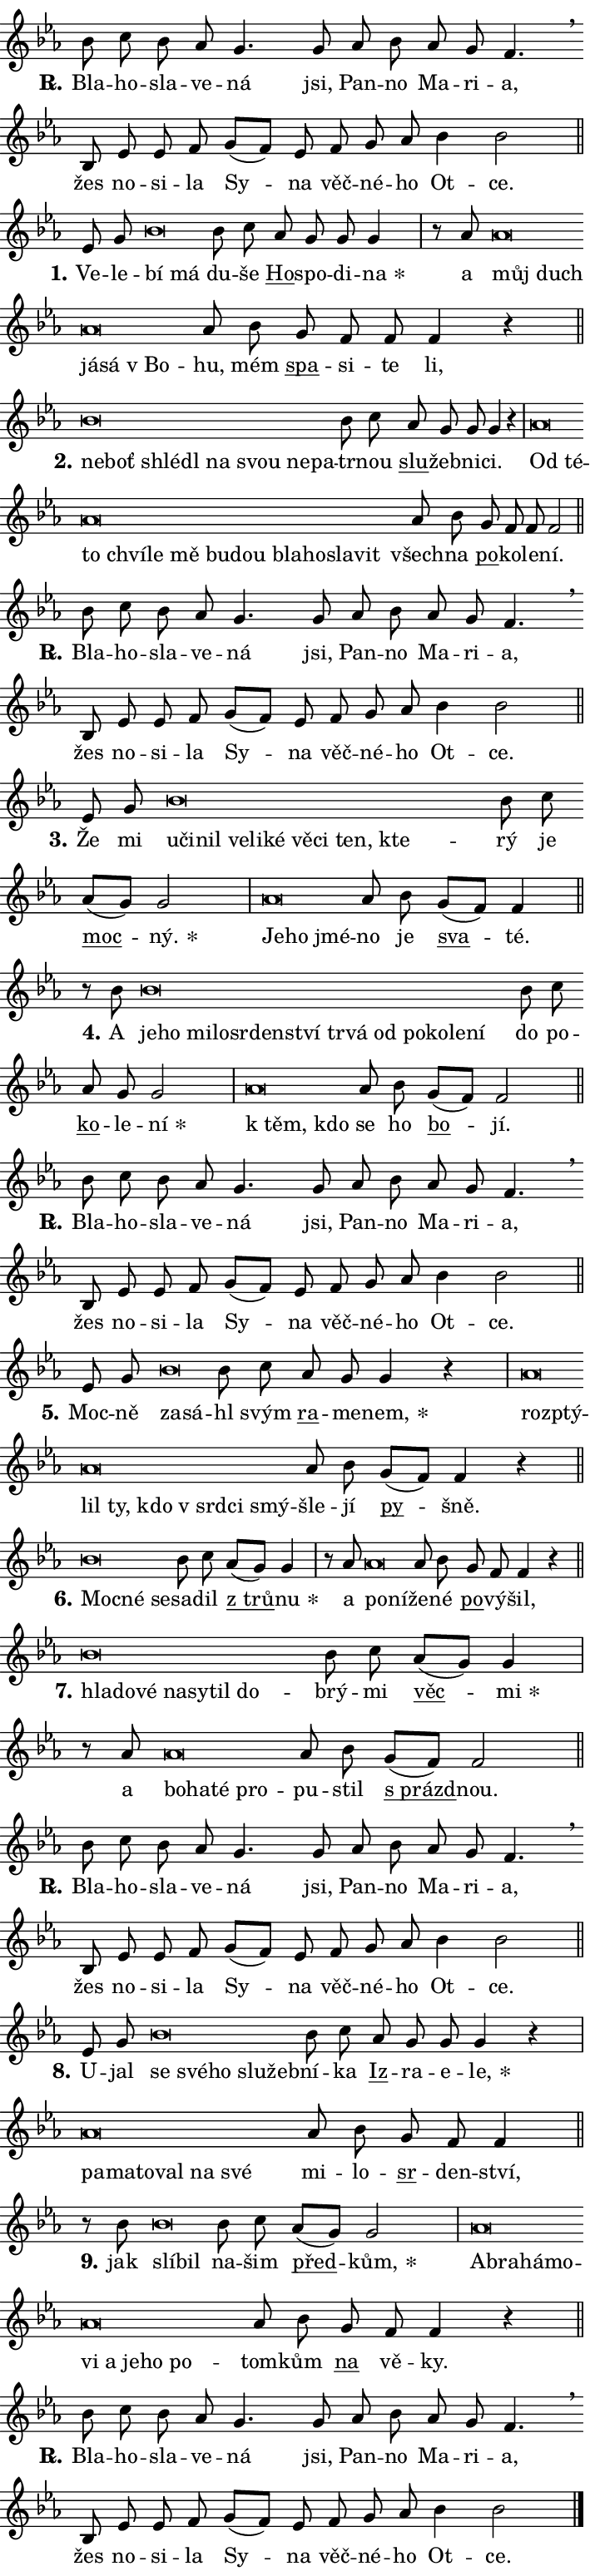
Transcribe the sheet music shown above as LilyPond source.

\version "2.24.0"
\header { tagline = "" }
\paper {
  indent = 0\cm
  top-margin = 0\cm
  right-margin = 0.13\cm % to fit lyric hyphens
  bottom-margin = 0\cm
  left-margin = 0\cm
  paper-width = 12\cm
  page-breaking = #ly:one-page-breaking
  system-system-spacing.basic-distance = #11
  score-system-spacing.basic-distance = #11
  ragged-last = ##f
}


%% Author: Thomas Morley
%% https://lists.gnu.org/archive/html/lilypond-user/2020-05/msg00002.html
#(define (line-position grob)
"Returns position of @var[grob} in current system:
   @code{'start}, if at first time-step
   @code{'end}, if at last time-step
   @code{'middle} otherwise
"
  (let* ((col (ly:item-get-column grob))
         (ln (ly:grob-object col 'left-neighbor))
         (rn (ly:grob-object col 'right-neighbor))
         (col-to-check-left (if (ly:grob? ln) ln col))
         (col-to-check-right (if (ly:grob? rn) rn col))
         (break-dir-left
           (and
             (ly:grob-property col-to-check-left 'non-musical #f)
             (ly:item-break-dir col-to-check-left)))
         (break-dir-right
           (and
             (ly:grob-property col-to-check-right 'non-musical #f)
             (ly:item-break-dir col-to-check-right))))
        (cond ((eqv? 1 break-dir-left) 'start)
              ((eqv? -1 break-dir-right) 'end)
              (else 'middle))))

#(define (tranparent-at-line-position vctor)
  (lambda (grob)
  "Relying on @code{line-position} select the relevant enry from @var{vctor}.
Used to determine transparency,"
    (case (line-position grob)
      ((end) (not (vector-ref vctor 0)))
      ((middle) (not (vector-ref vctor 1)))
      ((start) (not (vector-ref vctor 2))))))

noteHeadBreakVisibility =
#(define-music-function (break-visibility)(vector?)
"Makes @code{NoteHead}s transparent relying on @var{break-visibility}"
#{
  \override NoteHead.transparent =
    #(tranparent-at-line-position break-visibility)
#})

#(define delete-ledgers-for-transparent-note-heads
  (lambda (grob)
    "Reads whether a @code{NoteHead} is transparent.
If so this @code{NoteHead} is removed from @code{'note-heads} from
@var{grob}, which is supposed to be @code{LedgerLineSpanner}.
As a result ledgers are not printed for this @code{NoteHead}"
    (let* ((nhds-array (ly:grob-object grob 'note-heads))
           (nhds-list
             (if (ly:grob-array? nhds-array)
                 (ly:grob-array->list nhds-array)
                 '()))
           ;; Relies on the transparent-property being done before
           ;; Staff.LedgerLineSpanner.after-line-breaking is executed.
           ;; This is fragile ...
           (to-keep
             (remove
               (lambda (nhd)
                 (ly:grob-property nhd 'transparent #f))
               nhds-list)))
      ;; TODO find a better method to iterate over grob-arrays, similiar
      ;; to filter/remove etc for lists
      ;; For now rebuilt from scratch
      (set! (ly:grob-object grob 'note-heads)  '())
      (for-each
        (lambda (nhd)
          (ly:pointer-group-interface::add-grob grob 'note-heads nhd))
        to-keep))))

squashNotes = {
  \override NoteHead.X-extent = #'(-0.2 . 0.2)
  \override NoteHead.Y-extent = #'(-0.75 . 0)
  \override NoteHead.stencil =
    #(lambda (grob)
       (let ((pos (ly:grob-property grob 'staff-position)))
         (begin
           (if (< pos -7) (display "ERROR: Lower brevis then expected\n") (display ""))
           (if (<= pos -6) ly:text-interface::print ly:note-head::print))))
}
unSquashNotes = {
  \revert NoteHead.X-extent
  \revert NoteHead.Y-extent
  \revert NoteHead.stencil
}

hideNotes = \noteHeadBreakVisibility #begin-of-line-visible
unHideNotes = \noteHeadBreakVisibility #all-visible

% work-around for resetting accidentals
% https://lilypond.org/doc/v2.23/Documentation/notation/displaying-rhythms#unmetered-music
cadenzaMeasure = {
  \cadenzaOff
  \partial 1024 s1024
  \cadenzaOn
}

#(define-markup-command (accent layout props text) (markup?)
  "Underline accented syllable"
  (interpret-markup layout props
    #{\markup \override #'(offset . 4.3) \underline { #text }#}))

responsum = \markup \concat {
  "R" \hspace #-1.05 \path #0.1 #'((moveto 0 0.07) (lineto 0.9 0.8)) \hspace #0.05 "."
}

spaceSize = #0.6828661417322834 % exact space size for TeX Gyre Schola

\layout {
  \context {
    \Staff
    \remove "Time_signature_engraver"
    \override LedgerLineSpanner.after-line-breaking = #delete-ledgers-for-transparent-note-heads
  }
  \context {
    \Lyrics {
      \override LyricSpace.minimum-distance = \spaceSize
      \override LyricText.font-name = #"TeX Gyre Schola"
      \override LyricText.font-size = 1
      \override StanzaNumber.font-name = #"TeX Gyre Schola Bold"
      \override StanzaNumber.font-size = 1
    }
  }
  \context {
    \Score 
    \override NoteHead.text =
      #(lambda (grob) 
        (let ((pos (ly:grob-property grob 'staff-position)))
          #{\markup {
            \combine
              \halign #-0.55 \raise #(if (= pos -6) 0 0.5) \override #'(thickness . 2) \draw-line #'(3.2 . 0)
              \musicglyph "noteheads.sM1"
          }#}))
  }
}

% magnetic-lyrics.ily
%
%   written by
%     Jean Abou Samra <jean@abou-samra.fr>
%     Werner Lemberg <wl@gnu.org>
%
%   adapted by
%     Jiri Hon <jiri.hon@gmail.com>
%
% Version 2022-Apr-15

% https://www.mail-archive.com/lilypond-user@gnu.org/msg149350.html

#(define (Left_hyphen_pointer_engraver context)
   "Collect syllable-hyphen-syllable occurrences in lyrics and store
them in properties.  This engraver only looks to the left.  For
example, if the lyrics input is @code{foo -- bar}, it does the
following.

@itemize @bullet
@item
Set the @code{text} property of the @code{LyricHyphen} grob between
@q{foo} and @q{bar} to @code{foo}.

@item
Set the @code{left-hyphen} property of the @code{LyricText} grob with
text @q{foo} to the @code{LyricHyphen} grob between @q{foo} and
@q{bar}.
@end itemize

Use this auxiliary engraver in combination with the
@code{lyric-@/text::@/apply-@/magnetic-@/offset!} hook."
   (let ((hyphen #f)
         (text #f))
     (make-engraver
      (acknowledgers
       ((lyric-syllable-interface engraver grob source-engraver)
        (set! text grob)))
      (end-acknowledgers
       ((lyric-hyphen-interface engraver grob source-engraver)
        ;(when (not (grob::has-interface grob 'lyric-space-interface))
          (set! hyphen grob)));)
      ((stop-translation-timestep engraver)
       (when (and text hyphen)
         (ly:grob-set-object! text 'left-hyphen hyphen))
       (set! text #f)
       (set! hyphen #f)))))

#(define (lyric-text::apply-magnetic-offset! grob)
   "If the space between two syllables is less than the value in
property @code{LyricText@/.details@/.squash-threshold}, move the right
syllable to the left so that it gets concatenated with the left
syllable.

Use this function as a hook for
@code{LyricText@/.after-@/line-@/breaking} if the
@code{Left_@/hyphen_@/pointer_@/engraver} is active."
   (let ((hyphen (ly:grob-object grob 'left-hyphen #f)))
     (when hyphen
       (let ((left-text (ly:spanner-bound hyphen LEFT)))
         (when (grob::has-interface left-text 'lyric-syllable-interface)
           (let* ((common (ly:grob-common-refpoint grob left-text X))
                  (this-x-ext (ly:grob-extent grob common X))
                  (left-x-ext
                   (begin
                     ;; Trigger magnetism for left-text.
                     (ly:grob-property left-text 'after-line-breaking)
                     (ly:grob-extent left-text common X)))
                  ;; `delta` is the gap width between two syllables.
                  (delta (- (interval-start this-x-ext)
                            (interval-end left-x-ext)))
                  (details (ly:grob-property grob 'details))
                  (threshold (assoc-get 'squash-threshold details 0.2)))
             (when (< delta threshold)
               (let* (;; We have to manipulate the input text so that
                      ;; ligatures crossing syllable boundaries are not
                      ;; disabled.  For languages based on the Latin
                      ;; script this is essentially a beautification.
                      ;; However, for non-Western scripts it can be a
                      ;; necessity.
                      (lt (ly:grob-property left-text 'text))
                      (rt (ly:grob-property grob 'text))
                      (is-space (grob::has-interface hyphen 'lyric-space-interface))
                      (space (if is-space " " ""))
                      (extra-delta (if is-space spaceSize 0))
                      ;; Append new syllable.
                      (ltrt-space (if (and (string? lt) (string? rt))
                                (string-append lt space rt)
                                (make-concat-markup (list lt space rt))))
                      ;; Right-align `ltrt` to the right side.
                      (ltrt-space-markup (grob-interpret-markup
                               grob
                               (make-translate-markup
                                (cons (interval-length this-x-ext) 0)
                                (make-right-align-markup ltrt-space)))))
                 (begin
                   ;; Don't print `left-text`.
                   (ly:grob-set-property! left-text 'stencil #f)
                   ;; Set text and stencil (which holds all collected
                   ;; syllables so far) and shift it to the left.
                   (ly:grob-set-property! grob 'text ltrt-space)
                   (ly:grob-set-property! grob 'stencil ltrt-space-markup)
                   (ly:grob-translate-axis! grob (- (- delta extra-delta)) X))))))))))


#(define (lyric-hyphen::displace-bounds-first grob)
   ;; Make very sure this callback isn't triggered too early.
   (let ((left (ly:spanner-bound grob LEFT))
         (right (ly:spanner-bound grob RIGHT)))
     (ly:grob-property left 'after-line-breaking)
     (ly:grob-property right 'after-line-breaking)
     (ly:lyric-hyphen::print grob)))

squashThreshold = #0.4

\layout {
  \context {
    \Lyrics
    \consists #Left_hyphen_pointer_engraver
    \override LyricText.after-line-breaking =
      #lyric-text::apply-magnetic-offset!
    \override LyricHyphen.stencil = #lyric-hyphen::displace-bounds-first
    \override LyricText.details.squash-threshold = \squashThreshold
    \override LyricHyphen.minimum-distance = 0
    \override LyricHyphen.minimum-length = \squashThreshold
  }
}

squashText = \override LyricText.details.squash-threshold = 9999
unSquashText = \override LyricText.details.squash-threshold = \squashThreshold

leftText = \override LyricText.self-alignment-X = #LEFT
unLeftText = \revert LyricText.self-alignment-X

starOffset = #(lambda (grob) 
                (let ((x_offset (ly:self-alignment-interface::aligned-on-x-parent grob)))
                  (if (= x_offset 0) 0 (+ x_offset 1.2))))

star = #(define-music-function (syllable)(string?)
"Append star separator at the end of a syllable"
#{
  \once \override LyricText.X-offset = #starOffset
  \lyricmode { \markup {
    #syllable
    \override #'((font-name . "TeX Gyre Schola Bold")) \hspace #0.2 \lower #0.65 \larger "*"
  } }
#})

starAccent = #(define-music-function (syllable)(string?)
"Append star separator at the end of a syllable and make accent"
#{
  \once \override LyricText.X-offset = #starOffset
  \lyricmode { \markup {
    \accent #syllable
    \override #'((font-name . "TeX Gyre Schola Bold")) \hspace #0.2 \lower #0.65 \larger "*"
  } }
#})

breath = #(define-music-function (syllable)(string?)
"Append breathing indicator at the end of a syllable"
#{
  \lyricmode { \markup { #syllable "+" } }
#})

optionalBreath = #(define-music-function (syllable)(string?)
"Append optional breathing indicator at the end of a syllable"
#{
  \lyricmode { \markup { #syllable "(+)" } }
#})


\score {
    <<
        \new Voice = "melody" { \cadenzaOn \key es \major \relative { bes'8 c bes as g4. \bar "" g8 as bes \bar "" as g f4. \breathe \bar "" bes,8 es es f \bar "" g[( f)] es \bar "" f g as \bar "" bes4 bes2 \cadenzaMeasure \bar "||" \break } }
        \new Lyrics \lyricsto "melody" { \lyricmode { \set stanza = \responsum
Bla -- ho -- sla -- ve -- ná jsi, Pan -- no Ma -- ri -- a, žes no -- si -- la Sy -- na věč -- né -- ho Ot -- ce. } }
    >>
    \layout {}
}

\score {
    <<
        \new Voice = "melody" { \cadenzaOn \key es \major \relative { es'8 g \bar "" \squashNotes bes\breve*1/16 \hideNotes \breve*1/16 \bar "" \unHideNotes \unSquashNotes bes8 c \bar "" as g g g4 \cadenzaMeasure \bar "|" r8 as8 \squashNotes as\breve*1/16 \hideNotes \breve*1/16 \bar "" \breve*1/16 \bar "" \breve*1/16 \breve*1/16 \bar "" \unHideNotes \unSquashNotes as8 bes \bar "" g f f f4 r \cadenzaMeasure \bar "||" \break } }
        \new Lyrics \lyricsto "melody" { \lyricmode { \set stanza = "1."
Ve -- le -- \leftText bí \squashText má \unLeftText \unSquashText du -- še \markup \accent Ho -- spo -- di -- \star na a \leftText můj \squashText duch já -- sá "v Bo" -- \unLeftText \unSquashText hu, mém \markup \accent spa -- si -- te li, } }
    >>
    \layout {}
}

\score {
    <<
        \new Voice = "melody" { \cadenzaOn \key es \major \relative { \squashNotes bes'\breve*1/16 \hideNotes \breve*1/16 \bar "" \breve*1/16 \bar "" \breve*1/16 \bar "" \breve*1/16 \bar "" \breve*1/16 \bar "" \breve*1/16 \breve*1/16 \bar "" \unHideNotes \unSquashNotes bes8 c \bar "" as g g g4 r \cadenzaMeasure \bar "|" \squashNotes as\breve*1/16 \hideNotes \breve*1/16 \bar "" \breve*1/16 \bar "" \breve*1/16 \bar "" \breve*1/16 \bar "" \breve*1/16 \bar "" \breve*1/16 \bar "" \breve*1/16 \bar "" \breve*1/16 \bar "" \breve*1/16 \bar "" \breve*1/16 \breve*1/16 \bar "" \unHideNotes \unSquashNotes as8 bes \bar "" g f f f2 \cadenzaMeasure \bar "||" \break } }
        \new Lyrics \lyricsto "melody" { \lyricmode { \set stanza = "2."
\leftText ne -- \squashText boť shlé -- dl na svou ne -- pa -- \unLeftText \unSquashText tr -- nou \markup \accent slu -- žeb -- ni -- ci.
\leftText Od \squashText té -- to chví -- le mě bu -- dou bla -- ho -- sla -- vit \unLeftText \unSquashText všech -- na \markup \accent po -- ko -- le -- ní. } }
    >>
    \layout {}
}

\score {
    <<
        \new Voice = "melody" { \cadenzaOn \key es \major \relative { bes'8 c bes as g4. \bar "" g8 as bes \bar "" as g f4. \breathe \bar "" bes,8 es es f \bar "" g[( f)] es \bar "" f g as \bar "" bes4 bes2 \cadenzaMeasure \bar "||" \break } }
        \new Lyrics \lyricsto "melody" { \lyricmode { \set stanza = \responsum
Bla -- ho -- sla -- ve -- ná jsi, Pan -- no Ma -- ri -- a, žes no -- si -- la Sy -- na věč -- né -- ho Ot -- ce. } }
    >>
    \layout {}
}

\score {
    <<
        \new Voice = "melody" { \cadenzaOn \key es \major \relative { es'8 g \bar "" \squashNotes bes\breve*1/16 \hideNotes \breve*1/16 \bar "" \breve*1/16 \bar "" \breve*1/16 \bar "" \breve*1/16 \bar "" \breve*1/16 \bar "" \breve*1/16 \bar "" \breve*1/16 \bar "" \breve*1/16 \breve*1/16 \bar "" \unHideNotes \unSquashNotes bes8 c \bar "" as[( g)] g2 \cadenzaMeasure \bar "|" \squashNotes as\breve*1/16 \hideNotes \breve*1/16 \breve*1/16 \bar "" \unHideNotes \unSquashNotes as8 bes \bar "" g[( f)] f4 \cadenzaMeasure \bar "||" \break } }
        \new Lyrics \lyricsto "melody" { \lyricmode { \set stanza = "3."
Že mi \leftText u -- \squashText či -- nil ve -- li -- ké vě -- ci ten, kte -- \unLeftText \unSquashText rý je \markup \accent moc -- \star ný. \leftText Je -- \squashText ho jmé -- \unLeftText \unSquashText no je \markup \accent sva -- té. } }
    >>
    \layout {}
}

\score {
    <<
        \new Voice = "melody" { \cadenzaOn \key es \major \relative { r8 bes' \squashNotes bes\breve*1/16 \hideNotes \breve*1/16 \bar "" \breve*1/16 \bar "" \breve*1/16 \bar "" \breve*1/16 \bar "" \breve*1/16 \bar "" \breve*1/16 \bar "" \breve*1/16 \bar "" \breve*1/16 \bar "" \breve*1/16 \bar "" \breve*1/16 \bar "" \breve*1/16 \bar "" \breve*1/16 \breve*1/16 \bar "" \unHideNotes \unSquashNotes bes8 c \bar "" as g g2 \cadenzaMeasure \bar "|" \squashNotes as\breve*1/16 \hideNotes \breve*1/16 \bar "" \unHideNotes \unSquashNotes as8 bes \bar "" g[( f)] f2 \cadenzaMeasure \bar "||" \break } }
        \new Lyrics \lyricsto "melody" { \lyricmode { \set stanza = "4."
A \leftText je -- \squashText ho mi -- lo -- sr -- den -- ství tr -- vá od po -- ko -- le -- ní \unLeftText \unSquashText do po -- \markup \accent ko -- le -- \star ní \leftText "k těm," \squashText kdo \unLeftText \unSquashText se ho \markup \accent bo -- jí. } }
    >>
    \layout {}
}

\score {
    <<
        \new Voice = "melody" { \cadenzaOn \key es \major \relative { bes'8 c bes as g4. \bar "" g8 as bes \bar "" as g f4. \breathe \bar "" bes,8 es es f \bar "" g[( f)] es \bar "" f g as \bar "" bes4 bes2 \cadenzaMeasure \bar "||" \break } }
        \new Lyrics \lyricsto "melody" { \lyricmode { \set stanza = \responsum
Bla -- ho -- sla -- ve -- ná jsi, Pan -- no Ma -- ri -- a, žes no -- si -- la Sy -- na věč -- né -- ho Ot -- ce. } }
    >>
    \layout {}
}

\score {
    <<
        \new Voice = "melody" { \cadenzaOn \key es \major \relative { es'8 g \bar "" \squashNotes bes\breve*1/16 \hideNotes \breve*1/16 \bar "" \unHideNotes \unSquashNotes bes8 c \bar "" as g g4 r \cadenzaMeasure \bar "|" \squashNotes as\breve*1/16 \hideNotes \breve*1/16 \bar "" \breve*1/16 \bar "" \breve*1/16 \bar "" \breve*1/16 \bar "" \breve*1/16 \bar "" \breve*1/16 \breve*1/16 \bar "" \unHideNotes \unSquashNotes as8 bes \bar "" g[( f)] f4 r \cadenzaMeasure \bar "||" \break } }
        \new Lyrics \lyricsto "melody" { \lyricmode { \set stanza = "5."
Moc -- ně \leftText za -- \squashText sá -- \unLeftText \unSquashText hl svým \markup \accent ra -- me -- \star nem, \leftText roz -- \squashText ptý -- lil ty, kdo "v srd" -- ci smý -- \unLeftText \unSquashText šle -- jí \markup \accent py -- šně. } }
    >>
    \layout {}
}

\score {
    <<
        \new Voice = "melody" { \cadenzaOn \key es \major \relative { \squashNotes bes'\breve*1/16 \hideNotes \breve*1/16 \breve*1/16 \bar "" \unHideNotes \unSquashNotes bes8 c \bar "" as[( g)] g4 \cadenzaMeasure \bar "|" r8 as8 \squashNotes as\breve*1/16 \hideNotes \breve*1/16 \bar "" \unHideNotes \unSquashNotes as8 bes \bar "" g f f4 r \cadenzaMeasure \bar "||" \break } }
        \new Lyrics \lyricsto "melody" { \lyricmode { \set stanza = "6."
\leftText Moc -- \squashText né se -- \unLeftText \unSquashText sa -- dil \markup \accent "z trů" -- \star nu a \leftText po -- \squashText ní -- \unLeftText \unSquashText že -- né \markup \accent po -- vý -- šil, } }
    >>
    \layout {}
}

\score {
    <<
        \new Voice = "melody" { \cadenzaOn \key es \major \relative { \squashNotes bes'\breve*1/16 \hideNotes \breve*1/16 \bar "" \breve*1/16 \bar "" \breve*1/16 \bar "" \breve*1/16 \bar "" \breve*1/16 \breve*1/16 \bar "" \unHideNotes \unSquashNotes bes8 c \bar "" as[( g)] g4 \cadenzaMeasure \bar "|" r8 as8 \squashNotes as\breve*1/16 \hideNotes \breve*1/16 \bar "" \breve*1/16 \breve*1/16 \bar "" \unHideNotes \unSquashNotes as8 bes \bar "" g[( f)] f2 \cadenzaMeasure \bar "||" \break } }
        \new Lyrics \lyricsto "melody" { \lyricmode { \set stanza = "7."
\leftText hla -- \squashText do -- vé na -- sy -- til do -- \unLeftText \unSquashText brý -- mi \markup \accent věc -- \star mi a \leftText bo -- \squashText ha -- té pro -- \unLeftText \unSquashText pu -- stil \markup \accent "s prázd" -- nou. } }
    >>
    \layout {}
}

\score {
    <<
        \new Voice = "melody" { \cadenzaOn \key es \major \relative { bes'8 c bes as g4. \bar "" g8 as bes \bar "" as g f4. \breathe \bar "" bes,8 es es f \bar "" g[( f)] es \bar "" f g as \bar "" bes4 bes2 \cadenzaMeasure \bar "||" \break } }
        \new Lyrics \lyricsto "melody" { \lyricmode { \set stanza = \responsum
Bla -- ho -- sla -- ve -- ná jsi, Pan -- no Ma -- ri -- a, žes no -- si -- la Sy -- na věč -- né -- ho Ot -- ce. } }
    >>
    \layout {}
}

\score {
    <<
        \new Voice = "melody" { \cadenzaOn \key es \major \relative { es'8 g \bar "" \squashNotes bes\breve*1/16 \hideNotes \breve*1/16 \bar "" \breve*1/16 \bar "" \breve*1/16 \breve*1/16 \bar "" \unHideNotes \unSquashNotes bes8 c \bar "" as g g g4 r \cadenzaMeasure \bar "|" \squashNotes as\breve*1/16 \hideNotes \breve*1/16 \bar "" \breve*1/16 \bar "" \breve*1/16 \bar "" \breve*1/16 \breve*1/16 \bar "" \unHideNotes \unSquashNotes as8 bes \bar "" g f f4 \cadenzaMeasure \bar "||" \break } }
        \new Lyrics \lyricsto "melody" { \lyricmode { \set stanza = "8."
U -- jal \leftText se \squashText své -- ho slu -- žeb -- \unLeftText \unSquashText ní -- ka \markup \accent Iz -- ra -- e -- \star le, \leftText pa -- \squashText ma -- to -- val na své \unLeftText \unSquashText mi -- lo -- \markup \accent sr -- den -- ství, } }
    >>
    \layout {}
}

\score {
    <<
        \new Voice = "melody" { \cadenzaOn \key es \major \relative { r8 bes' \squashNotes bes\breve*1/16 \hideNotes \breve*1/16 \bar "" \unHideNotes \unSquashNotes bes8 c \bar "" as[( g)] g2 \cadenzaMeasure \bar "|" \squashNotes as\breve*1/16 \hideNotes \breve*1/16 \bar "" \breve*1/16 \bar "" \breve*1/16 \bar "" \breve*1/16 \bar "" \breve*1/16 \bar "" \breve*1/16 \bar "" \breve*1/16 \breve*1/16 \bar "" \unHideNotes \unSquashNotes as8 bes \bar "" g f f4 r \cadenzaMeasure \bar "||" \break } }
        \new Lyrics \lyricsto "melody" { \lyricmode { \set stanza = "9."
jak \leftText slí -- \squashText bil \unLeftText \unSquashText na -- šim \markup \accent před -- \star kům, \leftText Ab -- \squashText ra -- há -- mo -- vi a je -- ho po -- \unLeftText \unSquashText tom -- kům \markup \accent na vě -- ky. } }
    >>
    \layout {}
}

\score {
    <<
        \new Voice = "melody" { \cadenzaOn \key es \major \relative { bes'8 c bes as g4. \bar "" g8 as bes \bar "" as g f4. \breathe \bar "" bes,8 es es f \bar "" g[( f)] es \bar "" f g as \bar "" bes4 bes2 \cadenzaMeasure \bar "||" \break } \bar "|." }
        \new Lyrics \lyricsto "melody" { \lyricmode { \set stanza = \responsum
Bla -- ho -- sla -- ve -- ná jsi, Pan -- no Ma -- ri -- a, žes no -- si -- la Sy -- na věč -- né -- ho Ot -- ce. } }
    >>
    \layout {}
}
